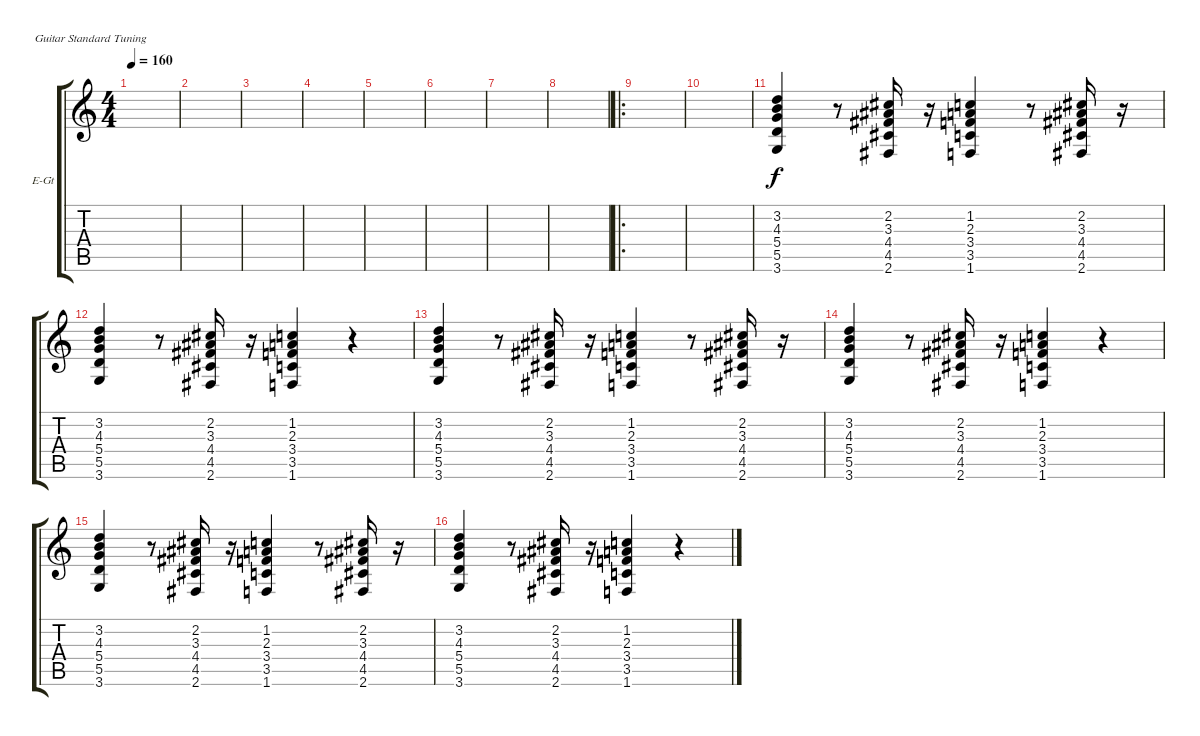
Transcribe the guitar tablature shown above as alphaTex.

\defaultSystemsLayout 4
\bracketExtendMode groupsimilarinstruments
\firstSystemTrackNameOrientation horizontal
\otherSystemsTrackNameOrientation horizontal
\track ("Electric Guitar" "E-Gt") {instrument electricguitarclean}
\staff {score tabs}
\tuning (E4 B3 G3 D3 A2 E2)
\ts (4 4)
\tempo 160
\clef g2
\scale
0.257261
\ks c
|
\scale
0.257261 |
\scale
0.333333 |
\scale
0.333333 |
\scale
0.333333 |
\scale
0.333333 |
\scale
0.333333 |
\scale
0.333333 |
\ro
\scale
0.373737 |
\scale
0.313131 |
\scale
0.313131 (4.3 3.2 5.4 5.5 3.6).4 r.8 (4.4 2.2 4.5 2.6 3.3).16 r.16 (3.4 1.2 1.6 3.5 2.3).4 r.8 (4.4 2.6 4.5 2.2 3.3).16 r.16 |
\scale
0.333333 (4.3 3.2 5.4 5.5 3.6).4 r.8 (4.4 2.2 4.5 2.6 3.3).16 r.16 (3.4 1.2 1.6 3.5 2.3).4 r.4 |
\scale
0.333333 (4.3 3.2 5.4 5.5 3.6).4 r.8 (4.4 2.2 4.5 2.6 3.3).16 r.16 (3.4 1.2 1.6 3.5 2.3).4 r.8 (4.4 2.6 4.5 2.2 3.3).16 r.16 |
\scale
0.333333 (4.3 3.2 5.4 5.5 3.6).4 r.8 (4.4 2.2 4.5 2.6 3.3).16 r.16 (3.4 1.2 1.6 3.5 2.3).4 r.4 |
\scale
0.333333 (4.3 3.2 5.4 5.5 3.6).4 r.8 (4.4 2.2 4.5 2.6 3.3).16 r.16 (3.4 1.2 1.6 3.5 2.3).4 r.8 (4.4 2.6 4.5 2.2 3.3).16 r.16 |
\scale
0.333333 (4.3 3.2 5.4 5.5 3.6).4 r.8 (4.4 2.2 4.5 2.6 3.3).16 r.16 (3.4 1.2 1.6 3.5 2.3).4 r.4
